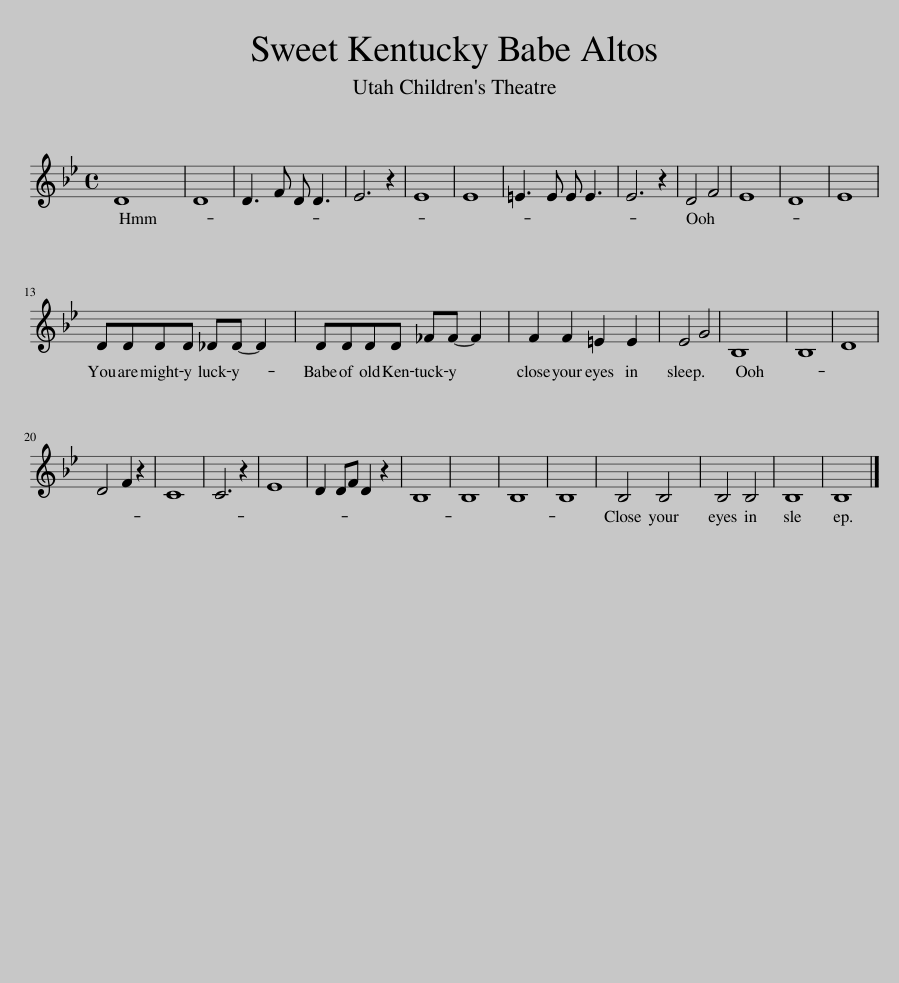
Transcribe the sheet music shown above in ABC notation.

X:1
L:1/8
M:4/4
I:linebreak $
K:Bb
V:1 treble
V:1
 D8 | D8 | D3 F D D3 | E6 z2 | E8 | %5
 E8 | =E3 E E E3 | E6 z2 | D4 F4 | E8 | %10
 D8 | E8 |$ DDDD _DD- D2 | DDDD _FF- F2 | F2 F2 =E2 E2 | %15
 E4 G4 | B,8 | B,8 | D8 |$ D4 F2 z2 | %20
 C8 | C6 z2 | E8 | D2 DF D2 z2 | B,8 | %25
 B,8 | B,8 | B,8 | B,4 B,4 | B,4 B,4 | %30
 B,8 | B,8 |] %32
